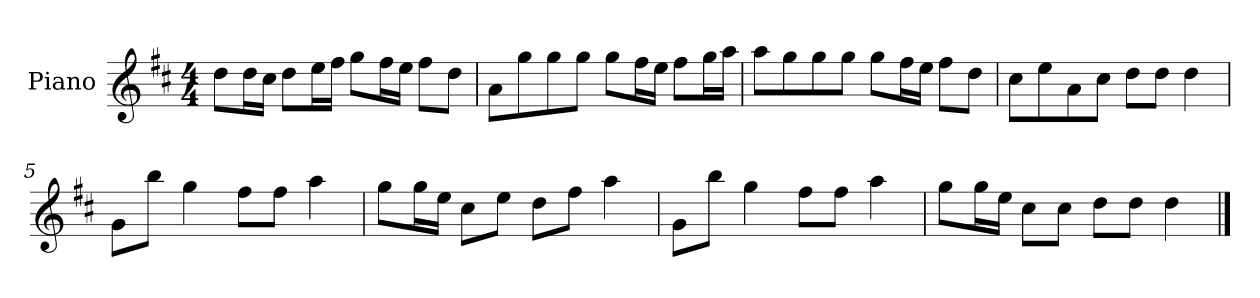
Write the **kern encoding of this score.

**kern
*part1
*staff1
*I"Piano
*I'P-no
*clefG2
*k[f#c#]
*M4/4
*MM90
=1
8dd\L
16dd\L
16cc#\JJ
8dd\L
16ee\L
16ff#\JJ
8gg\L
16ff#\L
16ee\JJ
8ff#\L
8dd\J
=2
8a\L
8gg\
8gg\
8gg\J
8gg\L
16ff#\L
16ee\JJ
8ff#\L
16gg\L
16aa\JJ
=3
8aa\L
8gg\
8gg\
8gg\J
8gg\L
16ff#\L
16ee\JJ
8ff#\L
8dd\J
=4
8cc#\L
8ee\
8a\
8cc#\J
8dd\L
8dd\J
4dd\
!!LO:LB:g=z
=5
8g\L
8bb\J
4gg\
8ff#\L
8ff#\J
4aa\
=6
8gg\L
16gg\L
16ee\JJ
8cc#\L
8ee\J
8dd\L
8ff#\J
4aa\
=7
8g\L
8bb\J
4gg\
8ff#\L
8ff#\J
4aa\
=8
8gg\L
16gg\L
16ee\JJ
8cc#\L
8cc#\J
8dd\L
8dd\J
4dd\
==
*-
